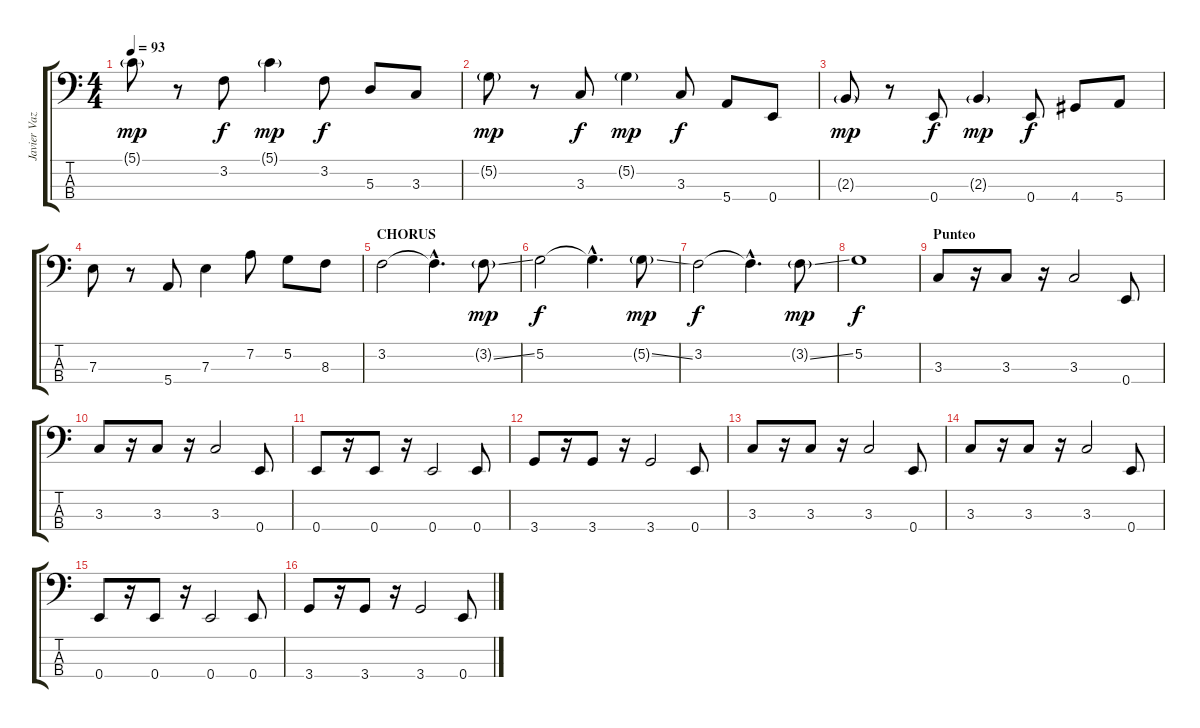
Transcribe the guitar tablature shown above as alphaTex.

\track ("Javier Vaz Martins" "Javier Vaz") {instrument electricbassfinger}
\staff {score tabs}
\tuning (G2 D2 A1 E1) {hide}
\ts (4 4)
\tempo 93
\clef f4
\ks c
5.1{g}.8{dy mp} r.8 3.2.8{dy f} 5.1{g}.4{dy mp} 3.2.8{dy f} 5.3.8 3.3.8 |
5.2{g}.8{dy mp} r.8 3.3.8{dy f} 5.2{g}.4{dy mp} 3.3.8{dy f} 5.4.8 0.4.8 |
2.3{g}.8{dy mp} r.8 0.4.8{dy f} 2.3{g}.4{dy mp} 0.4.8{dy f} 4.4.8 5.4.8 |
7.3.8 r.8 5.4.8 7.3.4 7.2.8 5.2.8 8.3.8 |
\section ("" "CHORUS")
3.2.2 3.2{hac t}.4{d} 3.2{ss g}.8{dy mp} |
5.2.2{dy f} 5.2{hac t}.4{d} 5.2{ss g}.8{dy mp} |
3.2.2{dy f} 3.2{hac t}.4{d} 3.2{ss g}.8{dy mp} |
5.2.1{dy f} |
\section ("" "Punteo")
3.3.8 r.16 3.3.8 r.16 3.3.2 0.4.8 |
3.3.8 r.16 3.3.8 r.16 3.3.2 0.4.8 |
0.4.8 r.16 0.4.8 r.16 0.4.2 0.4.8 |
3.4.8 r.16 3.4.8 r.16 3.4.2 0.4.8 |
3.3.8 r.16 3.3.8 r.16 3.3.2 0.4.8 |
3.3.8 r.16 3.3.8 r.16 3.3.2 0.4.8 |
0.4.8 r.16 0.4.8 r.16 0.4.2 0.4.8 |
3.4.8 r.16 3.4.8 r.16 3.4.2 0.4.8
